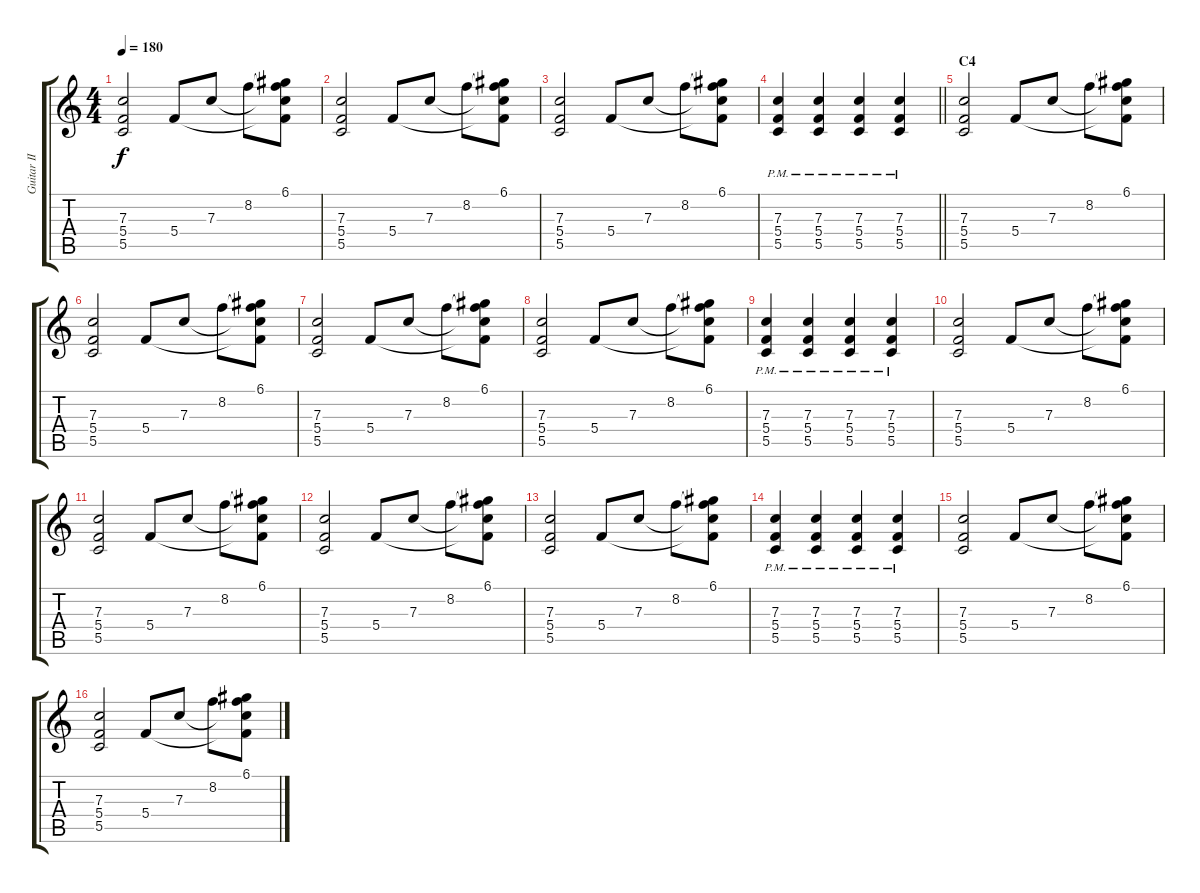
\track ("Guitar II" "Guitar II") {instrument distortionguitar}
\staff {score tabs}
\tuning (D4 A3 F3 C3 G2 D2) {hide}
\ts (4 4)
\tempo 180
\clef g2
\ks c
(7.3 5.4 5.5).2{dy f volume 8} 5.4.8 7.3.8 8.2.8 (6.1 8.2{t} 7.3{t} 5.4{t}).8 |
(7.3 5.4 5.5).2 5.4.8 7.3.8 8.2.8 (6.1 8.2{t} 7.3{t} 5.4{t}).8 |
(7.3 5.4 5.5).2 5.4.8 7.3.8 8.2.8 (6.1 8.2{t} 7.3{t} 5.4{t}).8 |
\barLineRight lightlight
(7.3{pm} 5.4{pm} 5.5{pm}).4 (7.3{pm} 5.4{pm} 5.5{pm}).4 (7.3{pm} 5.4{pm} 5.5{pm}).4 (7.3{pm} 5.4{pm} 5.5{pm}).4 |
\section ("" "C4")
(7.3 5.4 5.5).2 5.4.8 7.3.8 8.2.8 (6.1 8.2{t} 7.3{t} 5.4{t}).8 |
(7.3 5.4 5.5).2 5.4.8 7.3.8 8.2.8 (6.1 8.2{t} 7.3{t} 5.4{t}).8 |
(7.3 5.4 5.5).2 5.4.8 7.3.8 8.2.8 (6.1 8.2{t} 7.3{t} 5.4{t}).8 |
(7.3 5.4 5.5).2 5.4.8 7.3.8 8.2.8 (6.1 8.2{t} 7.3{t} 5.4{t}).8 |
(7.3{pm} 5.4{pm} 5.5{pm}).4 (7.3{pm} 5.4{pm} 5.5{pm}).4 (7.3{pm} 5.4{pm} 5.5{pm}).4 (7.3{pm} 5.4{pm} 5.5{pm}).4 |
(7.3 5.4 5.5).2 5.4.8 7.3.8 8.2.8 (6.1 8.2{t} 7.3{t} 5.4{t}).8 |
(7.3 5.4 5.5).2 5.4.8 7.3.8 8.2.8 (6.1 8.2{t} 7.3{t} 5.4{t}).8 |
(7.3 5.4 5.5).2 5.4.8 7.3.8 8.2.8 (6.1 8.2{t} 7.3{t} 5.4{t}).8 |
(7.3 5.4 5.5).2 5.4.8 7.3.8 8.2.8 (6.1 8.2{t} 7.3{t} 5.4{t}).8 |
(7.3{pm} 5.4{pm} 5.5{pm}).4 (7.3{pm} 5.4{pm} 5.5{pm}).4 (7.3{pm} 5.4{pm} 5.5{pm}).4 (7.3{pm} 5.4{pm} 5.5{pm}).4 |
(7.3 5.4 5.5).2 5.4.8 7.3.8 8.2.8 (6.1 8.2{t} 7.3{t} 5.4{t}).8 |
(7.3 5.4 5.5).2 5.4.8 7.3.8 8.2.8 (6.1 8.2{t} 7.3{t} 5.4{t}).8
